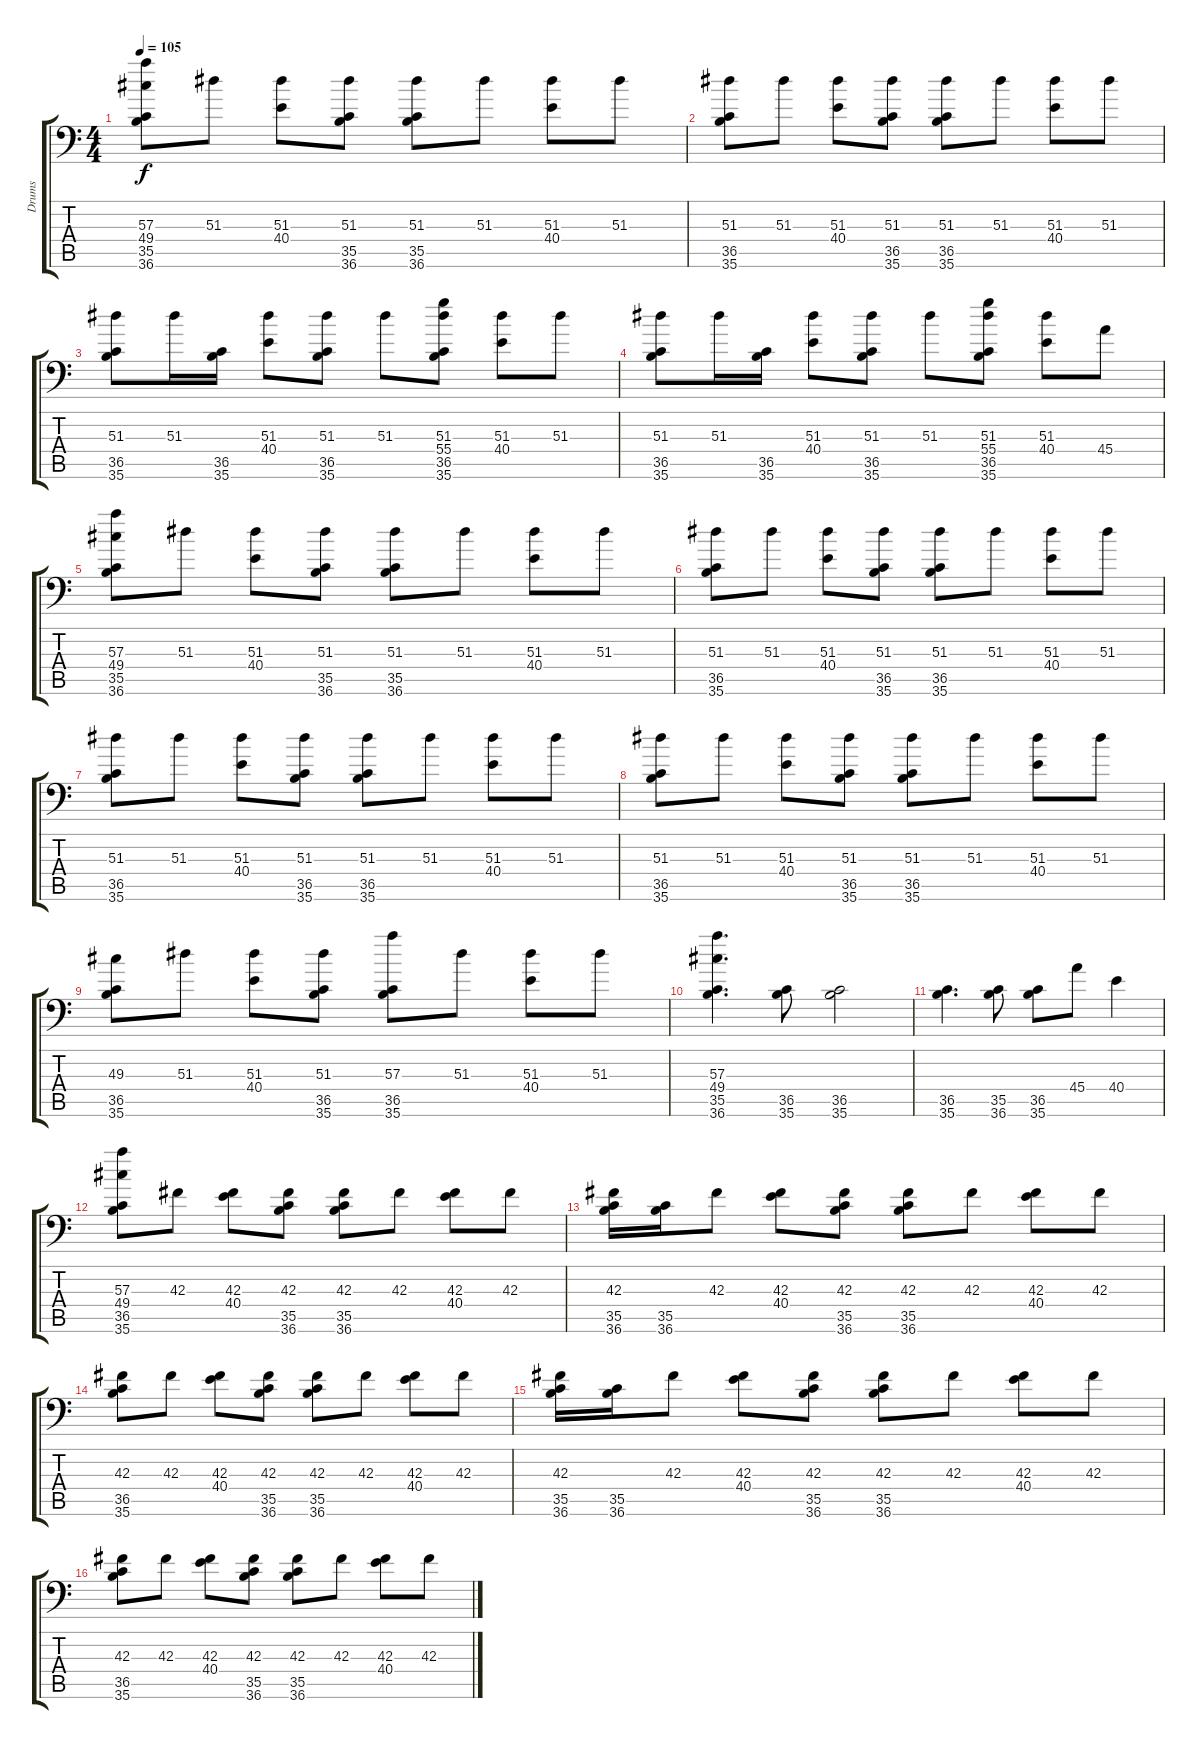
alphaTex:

\track ("Drums" "Drums") {instrument acousticgrandpiano}
\staff {score tabs}
\tuning (C-1 C-1 C-1 C-1 C-1 C-1) {hide}
\ts (4 4)
\tempo 105
\clef f4
\ks c
(57.3 49.4 35.5 36.6).8{dy f} 51.3.8 (51.3 40.4).8 (51.3 35.5 36.6).8 (51.3 35.5 36.6).8 51.3.8 (51.3 40.4).8 51.3.8 |
(51.3 36.5 35.6).8 51.3.8 (51.3 40.4).8 (51.3 36.5 35.6).8 (51.3 36.5 35.6).8 51.3.8 (51.3 40.4).8 51.3.8 |
(51.3 36.5 35.6).8 51.3.16 (36.5 35.6).16 (51.3 40.4).8 (51.3 36.5 35.6).8 51.3.8 (51.3 55.4 36.5 35.6).8 (51.3 40.4).8 51.3.8 |
(51.3 36.5 35.6).8 51.3.16 (36.5 35.6).16 (51.3 40.4).8 (51.3 36.5 35.6).8 51.3.8 (51.3 55.4 36.5 35.6).8 (51.3 40.4).8 45.4.8 |
(57.3 49.4 35.5 36.6).8 51.3.8 (51.3 40.4).8 (51.3 35.5 36.6).8 (51.3 35.5 36.6).8 51.3.8 (51.3 40.4).8 51.3.8 |
(51.3 36.5 35.6).8 51.3.8 (51.3 40.4).8 (51.3 36.5 35.6).8 (51.3 36.5 35.6).8 51.3.8 (51.3 40.4).8 51.3.8 |
(51.3 36.5 35.6).8 51.3.8 (51.3 40.4).8 (51.3 36.5 35.6).8 (51.3 36.5 35.6).8 51.3.8 (51.3 40.4).8 51.3.8 |
(51.3 36.5 35.6).8 51.3.8 (51.3 40.4).8 (51.3 36.5 35.6).8 (51.3 36.5 35.6).8 51.3.8 (51.3 40.4).8 51.3.8 |
(49.3 36.5 35.6).8 51.3.8 (51.3 40.4).8 (51.3 36.5 35.6).8 (57.3 36.5 35.6).8 51.3.8 (51.3 40.4).8 51.3.8 |
(57.3 49.4 35.5 36.6).4{d} (36.5 35.6).8 (36.5 35.6).2 |
(36.5 35.6).4{d} (35.5 36.6).8 (36.5 35.6).8 45.4.8 40.4.4 |
(57.3 49.4 36.5 35.6).8 42.3.8 (42.3 40.4).8 (42.3 35.5 36.6).8 (42.3 35.5 36.6).8 42.3.8 (42.3 40.4).8 42.3.8 |
(42.3 35.5 36.6).16 (35.5 36.6).16 42.3.8 (42.3 40.4).8 (42.3 35.5 36.6).8 (42.3 35.5 36.6).8 42.3.8 (42.3 40.4).8 42.3.8 |
(42.3 36.5 35.6).8 42.3.8 (42.3 40.4).8 (42.3 35.5 36.6).8 (42.3 35.5 36.6).8 42.3.8 (42.3 40.4).8 42.3.8 |
(42.3 35.5 36.6).16 (35.5 36.6).16 42.3.8 (42.3 40.4).8 (42.3 35.5 36.6).8 (42.3 35.5 36.6).8 42.3.8 (42.3 40.4).8 42.3.8 |
(42.3 36.5 35.6).8 42.3.8 (42.3 40.4).8 (42.3 35.5 36.6).8 (42.3 35.5 36.6).8 42.3.8 (42.3 40.4).8 42.3.8
